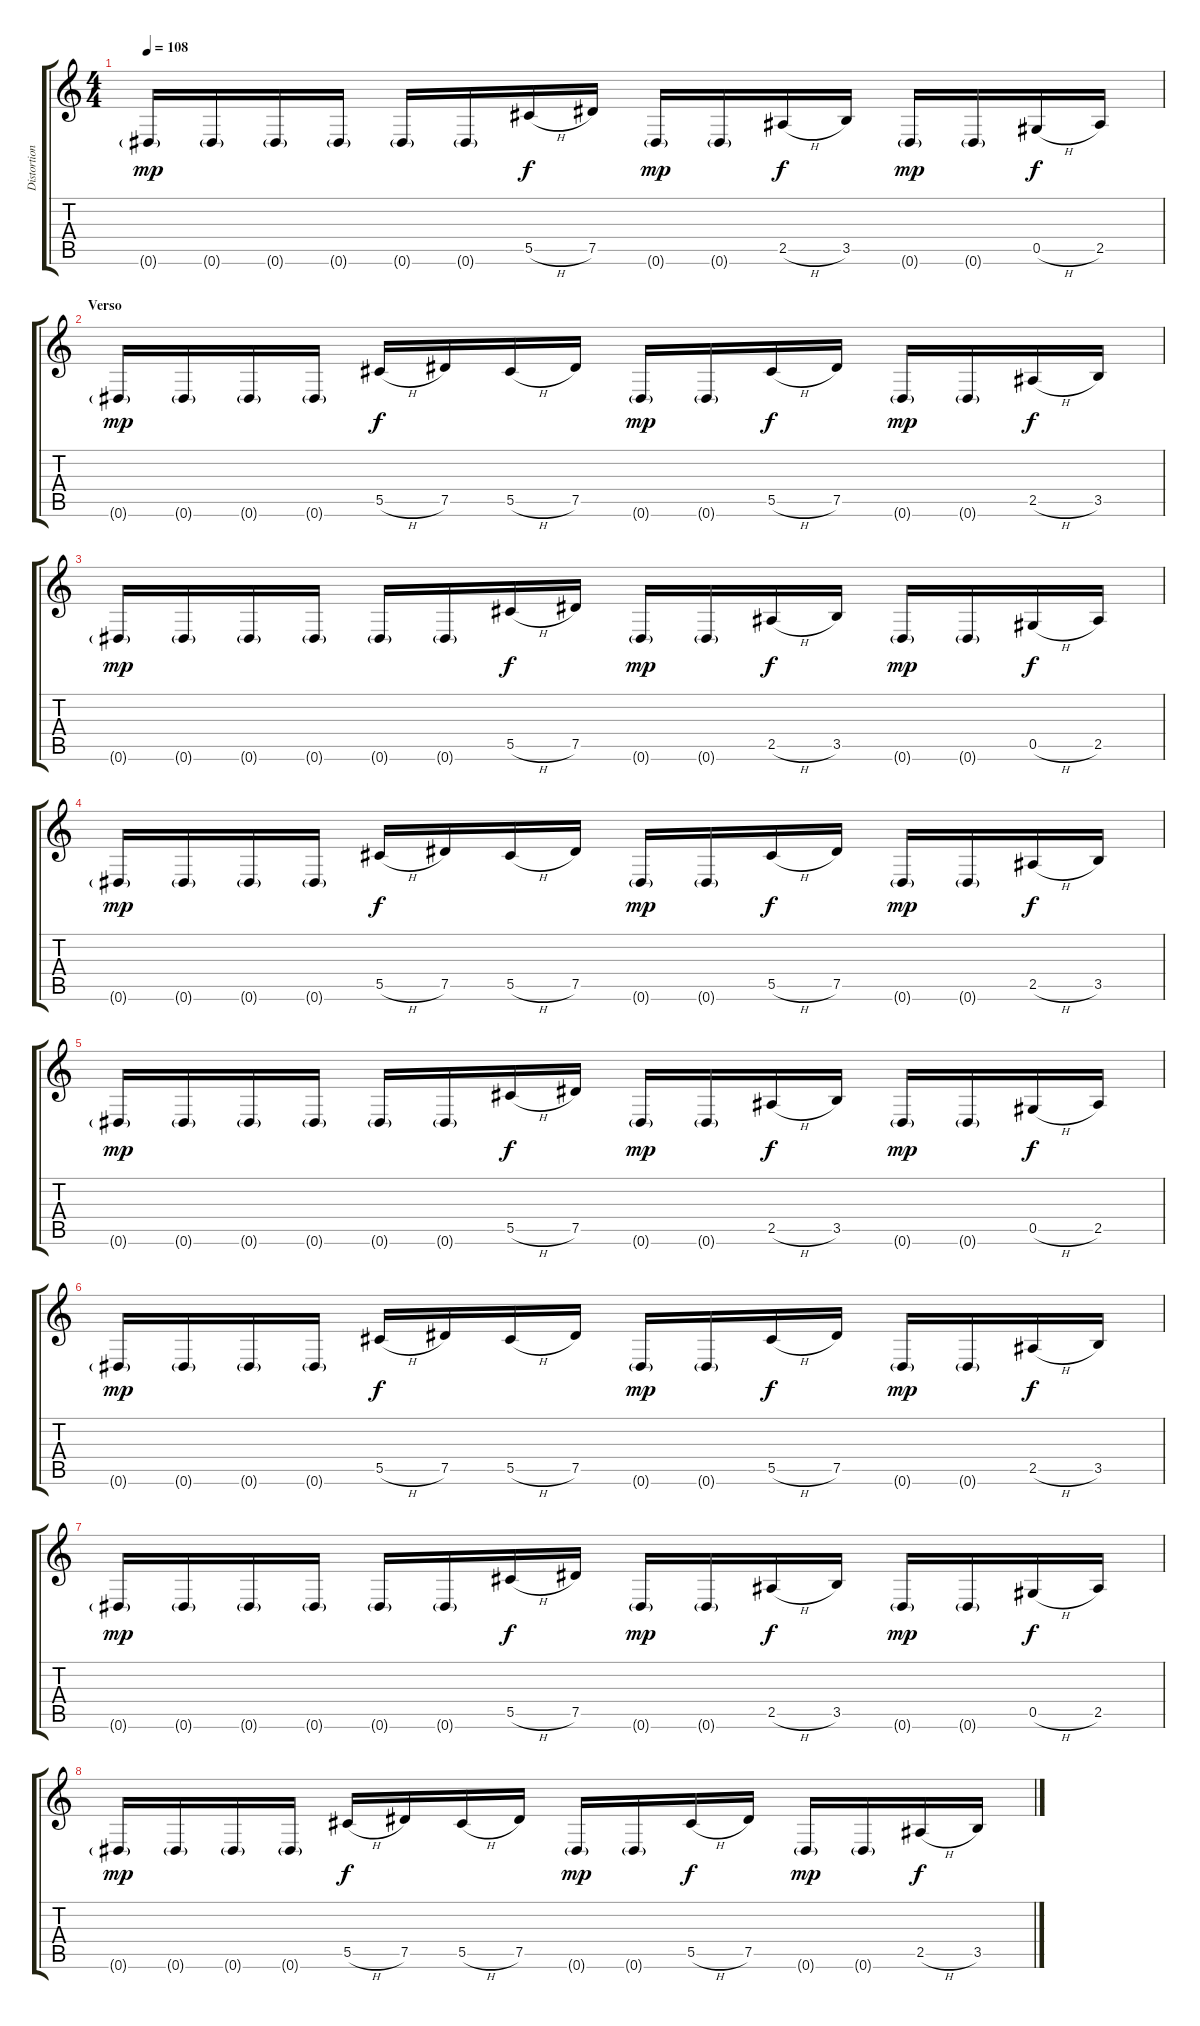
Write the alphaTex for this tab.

\track ("Distortion Guitar" "Distortion") {instrument distortionguitar}
\staff {score tabs}
\tuning (Eb4 Bb3 Gb3 Db3 Ab2 Eb2) {hide}
\ts (4 4)
\tempo 108
\clef g2
\ks c
0.6{g}.16{dy mp} 0.6{g}.16 0.6{g}.16 0.6{g}.16 0.6{g}.16 0.6{g}.16 5.5{h}.16{dy f} 7.5.16 0.6{g}.16{dy mp} 0.6{g}.16 2.5{h}.16{dy f} 3.5.16 0.6{g}.16{dy mp} 0.6{g}.16 0.5{h}.16{dy f} 2.5.16 |
\section ("" "Verso")
0.6{g}.16{dy mp} 0.6{g}.16 0.6{g}.16 0.6{g}.16 5.5{h}.16{dy f} 7.5.16 5.5{h}.16 7.5.16 0.6{g}.16{dy mp} 0.6{g}.16 5.5{h}.16{dy f} 7.5.16 0.6{g}.16{dy mp} 0.6{g}.16 2.5{h}.16{dy f} 3.5.16 |
0.6{g}.16{dy mp} 0.6{g}.16 0.6{g}.16 0.6{g}.16 0.6{g}.16 0.6{g}.16 5.5{h}.16{dy f} 7.5.16 0.6{g}.16{dy mp} 0.6{g}.16 2.5{h}.16{dy f} 3.5.16 0.6{g}.16{dy mp} 0.6{g}.16 0.5{h}.16{dy f} 2.5.16 |
0.6{g}.16{dy mp} 0.6{g}.16 0.6{g}.16 0.6{g}.16 5.5{h}.16{dy f} 7.5.16 5.5{h}.16 7.5.16 0.6{g}.16{dy mp} 0.6{g}.16 5.5{h}.16{dy f} 7.5.16 0.6{g}.16{dy mp} 0.6{g}.16 2.5{h}.16{dy f} 3.5.16 |
0.6{g}.16{dy mp} 0.6{g}.16 0.6{g}.16 0.6{g}.16 0.6{g}.16 0.6{g}.16 5.5{h}.16{dy f} 7.5.16 0.6{g}.16{dy mp} 0.6{g}.16 2.5{h}.16{dy f} 3.5.16 0.6{g}.16{dy mp} 0.6{g}.16 0.5{h}.16{dy f} 2.5.16 |
0.6{g}.16{dy mp volume 12} 0.6{g}.16 0.6{g}.16 0.6{g}.16 5.5{h}.16{dy f} 7.5.16 5.5{h}.16 7.5.16 0.6{g}.16{dy mp} 0.6{g}.16 5.5{h}.16{dy f} 7.5.16 0.6{g}.16{dy mp} 0.6{g}.16 2.5{h}.16{dy f} 3.5.16 |
0.6{g}.16{dy mp} 0.6{g}.16 0.6{g}.16 0.6{g}.16 0.6{g}.16 0.6{g}.16 5.5{h}.16{dy f} 7.5.16 0.6{g}.16{dy mp} 0.6{g}.16 2.5{h}.16{dy f} 3.5.16 0.6{g}.16{dy mp} 0.6{g}.16 0.5{h}.16{dy f} 2.5.16 |
0.6{g}.16{dy mp} 0.6{g}.16 0.6{g}.16 0.6{g}.16 5.5{h}.16{dy f} 7.5.16 5.5{h}.16 7.5.16 0.6{g}.16{dy mp} 0.6{g}.16 5.5{h}.16{dy f} 7.5.16 0.6{g}.16{dy mp} 0.6{g}.16 2.5{h}.16{dy f} 3.5.16
